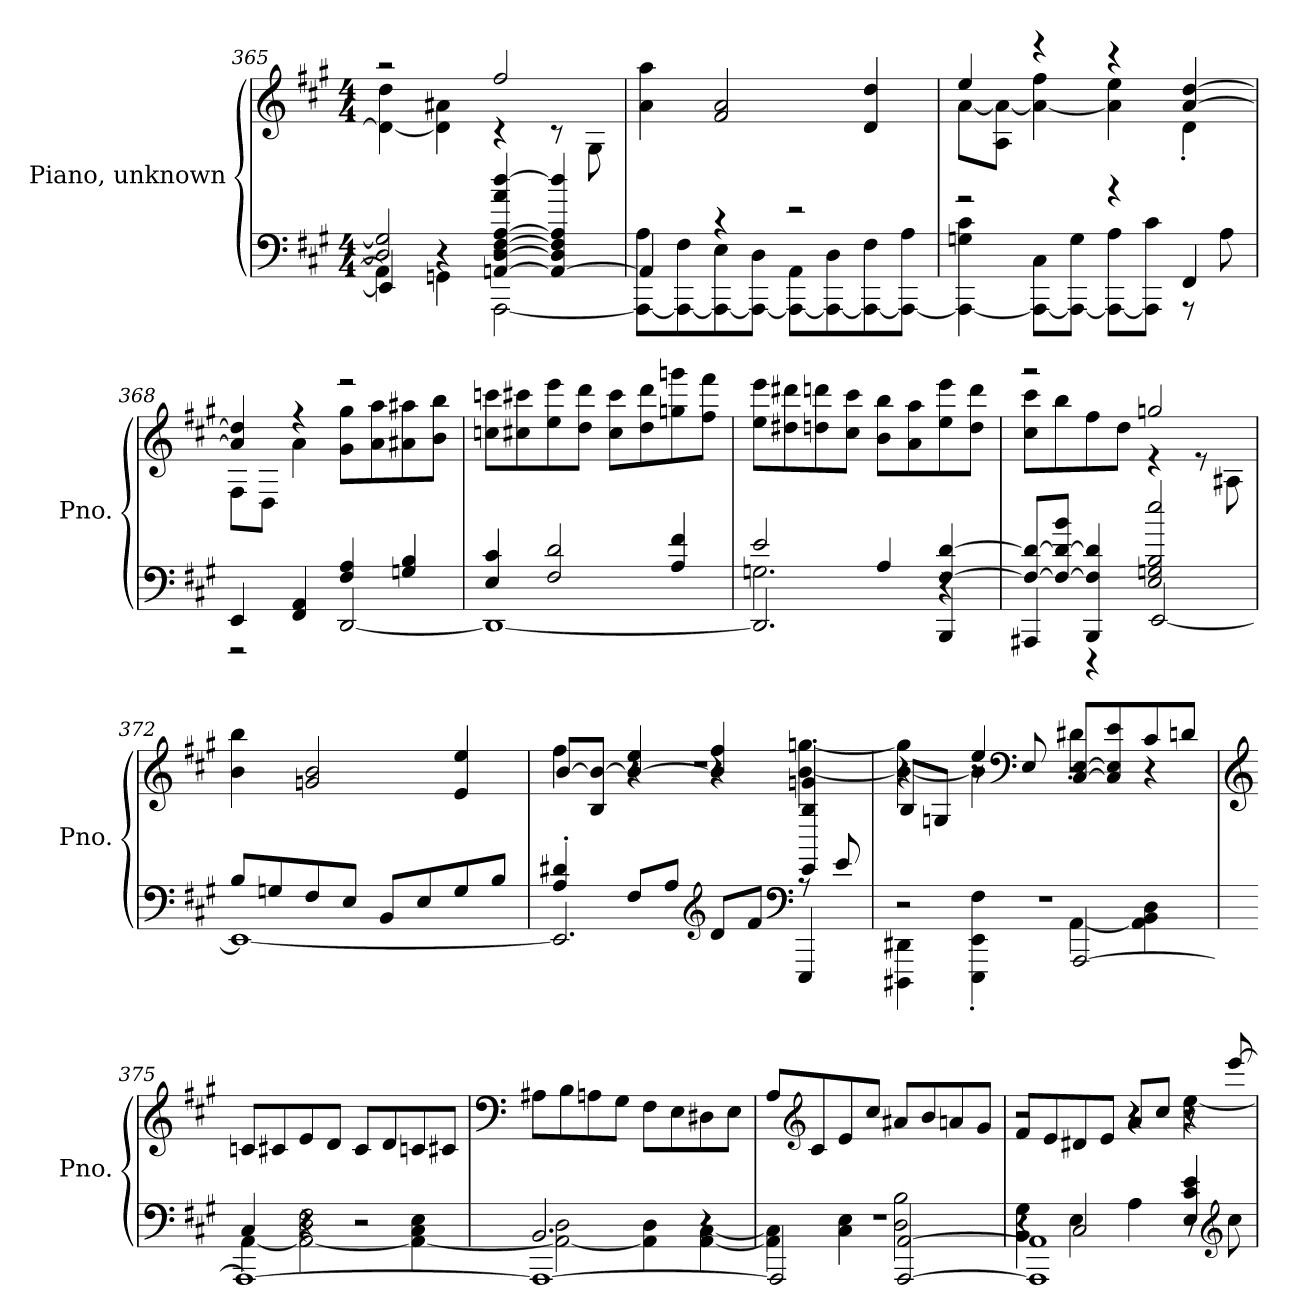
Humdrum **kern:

**kern	**kern
*part1	*part1
*staff2	*staff1
*I"Piano, unknown	*
*I'Pno.	*
!!LO:PB:g=z
*clefF4	*clefG2
*k[f#c#g#]	*k[f#c#g#]
*M4/4	*M4/4
=365	=365
*^	*^
*	*^	*	*
4EE/]	4AA#\]	2D/] 2G/]	2r	4d\_ 4dd\
4r	4GGn\	.	.	4d\] 4a#X\
[4AAn/ [4D/ [4F#/ [4A/ 4a/ [4dd/	[2AAA\	2r	2ff#/	4r
4AA/_ 4D/] 4F#/] 4A/] 4dd/]	.	.	.	8r
.	.	.	.	8G#\
*	*v	*v	*	*
*	*	*v	*v
=366	=366	=366
4AA/]	8AAA\_ 8A\L	4a\ 4aa\
.	8AAA\_ 8F#\	.
4r	8AAA\_ 8E\	2f#/ 2a/
.	8AAA\_ 8D\J	.
2r	8AAA\_ 8AA\L	.
.	8AAA\_ 8D\	.
.	8AAA\_ 8F#\	4d/ 4dd/
.	8AAA\_ 8A\J	.
=367	=367	=367
*	*	*^
2r	4AAA\_ 4Gn\ 4c#\	4ee/	[8a\L
.	.	.	8A\ 8a\_J
.	8AAA\_ 8C#\L	4r	4a\_ 4ff#\
.	8AAA\_ 8G\J	.	.
4r	8AAA\_ 8A\L	4r	4a\] 4ee\
.	8AAA\] 8c#\J	.	.
4FF#/	8r	[4a/ [4dd/	4d'\
.	8A\	.	.
=368	=368	=368	=368
4EE/	2r	4a/] 4dd/]	8F#\L
.	.	.	8D\J
4FF#/ 4AA/	.	4r	4a\
4F#/ 4A/	[2DD/	2r	8g#\ 8gg#\L
.	.	.	8a\ 8aa\
4Gn/ 4B/	.	.	8a#X\ 8aa#X\
.	.	.	8b\ 8bb\J
*	*	*v	*v
!!LO:LB:g=z
=369	=369	=369
4E/ 4c#/	1DD_	8ccn\ 8cccn\L
.	.	8cc#X\ 8ccc#X\
2F#/ 2d/	.	8ee\ 8eee\
.	.	8dd\ 8ddd\J
.	.	8cc#\ 8ccc#\L
.	.	8dd\ 8ddd\
4A/ 4f#/	.	8ggn\ 8gggn\
.	.	8ff#\ 8fff#\J
=370	=370	=370
*	*^	*
2e/	2.Gn\	2.DD/]	8ee\ 8eee\L
.	.	.	8dd#X\ 8ddd#X\
.	.	.	8ddn\ 8dddn\
.	.	.	8cc#\ 8ccc#\J
4A/	.	.	8b\ 8bb\L
.	.	.	8a\ 8aa\
[4F#/ [4d/	4r	4BBB/	8ee\ 8eee\
.	.	.	8dd\ 8ddd\J
*	*v	*v	*
=371	=371	=371
*	*	*^
8F#/_ 8d/_L	4AAA#X/	2r	8cc#\ 8ccc#\L
8F#/_ 8d/_ 8b/J	.	.	8bb\
4BBB/ 4F#/] 4d/]	4r	.	8ff#\
.	.	.	8dd\J
2E/ 2Gn/ 2B/ 2ee/	[2EE/	2ggn/	4r
.	.	.	8r
.	.	.	8A#X\
*	*	*v	*v
!!LO:LB:g=z
=372	=372	=372
8B/L	1EE_	4b\ 4bb\
8Gn/	.	.
8F#/	.	2gn/ 2b/
8E/J	.	.
8BB/L	.	.
8E/	.	.
8G/	.	4e/ 4ee/
8B/J	.	.
=373	=373	=373
*	*	*^
*	*	*	*^
4A/' 4d#X/'	2.EE/]	1r	4ff#\	[8b/L
.	.	.	.	8B/ 8b/_J
8F#/L	.	.	4r	4b/_ 4ee/
8A/J	.	.	.	.
*clefG2	*	*	*	*
8d#/L	.	.	4r	4b/] 4ff#/
8f#/J	.	.	.	.
*clefF4	*	*	*	*
8r	4EEE/	.	[4b\ [4ggn\	4EE/' 4B/' 4gn/'
8e/	.	.	.	.
=374	=374	=374	=374	=374
*	*^	*	*	*
1r	4DDD#X\ 4DD#X\	2r	4r	4b\_ 4gg\]	8B/L
.	.	.	.	.	8Gn/J
.	4EEE\' 4EE\' 4F#\'	.	4ee/	4b\]	8r
*	*	*	*clefF4	*	*
.	.	.	.	.	8E/
.	[4AA\	[2AAA/	2r	4d#X'\	[8C#/ [8E/L
.	.	.	.	.	8C#/] 8E/] 8e/
.	4AA\] 4BB\ 4D\	.	.	4r	8c#/
.	.	.	.	.	8dn/J
*	*	*	*v	*v	*v
!!LO:LB:g=z
=375	=375	=375	=375
*	*	*	*clefG2
4C#/	[4AA\	1AAA_	8cn/L
.	.	.	8c#X/
4r	2AA\_ 2D\ 2F#\	.	8e/
.	.	.	8d/J
2r	.	.	8c#/L
.	.	.	8d/
.	4AA\_ 4C#\ 4E\	.	8cn/
.	.	.	8c#X/J
=376	=376	=376	=376
*	*	*	*clefF4
2.BB/	2AA\_ 2D\	1AAA_	8A#X\L
.	.	.	8B\
.	.	.	8An\
.	.	.	8G#\J
.	4AA\] 4D\	.	8F#\L
.	.	.	8E\
4r	[4AA\ [4C#\	.	8D#X\
.	.	.	8E\J
=377	=377	=377	=377
1r	4AA\] 4C#\]	2AAA/]	8A/L
*	*	*	*clefG2
.	.	.	8c#/
.	4C#\ 4E\	.	8e/
.	.	.	8cc#/J
.	2D\ 2B\	[2AAA/ [2AA/	8a#X/L
.	.	.	8b/
.	.	.	8an/
.	.	.	8g#/J
!!LO:LB:g=z
=378	=378	=378	=378
*	*	*	*^
*	*	*	*	*^
4r	4BB\ 4G#\	1AAA] 1AA]	2r	2r	8f#/L
.	.	.	.	.	8e/
2C#/	4E\	.	.	.	8d#X/
.	.	.	.	.	8e/J
.	4A\	.	4r	4r	8a/L
.	.	.	.	.	8cc#/J
4E/ 4c#/ 4e/	8r	.	8r	[4ee\	4r
*clefG2	*	*	*	*	*
.	8cc#\	.	[8eee/	.	.
*v	*v	*v	*	*	*
*	*v	*v	*v
=	=
*-	*-
